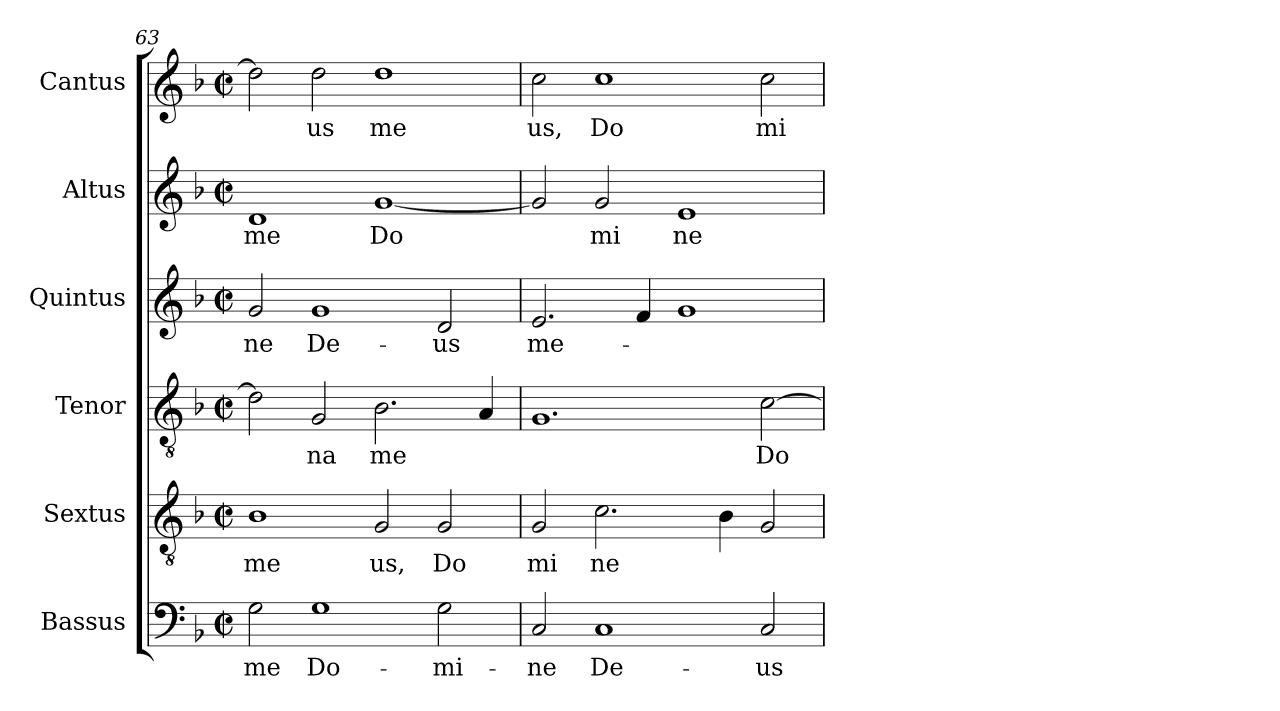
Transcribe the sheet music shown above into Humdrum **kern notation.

**kern	**text	**kern	**text	**kern	**text	**kern	**text	**kern	**text	**kern	**text
*part6	*part6	*part5	*part5	*part4	*part4	*part3	*part3	*part2	*part2	*part1	*part1
*staff6	*staff6	*staff5	*staff5	*staff4	*staff4	*staff3	*staff3	*staff2	*staff2	*staff1	*staff1
*I"Bassus	*	*I"Sextus	*	*I"Tenor	*	*I"Quintus	*	*I"Altus	*	*I"Cantus	*
*clefF4	*	*clefGv2	*	*clefGv2	*	*clefG2	*	*clefG2	*	*clefG2	*
*k[b-]	*	*k[b-]	*	*k[b-]	*	*k[b-]	*	*k[b-]	*	*k[b-]	*
*F:	*	*F:	*	*F:	*	*F:	*	*F:	*	*F:	*
*M2/2	*	*M2/2	*	*M2/2	*	*M2/2	*	*M2/2	*	*M2/2	*
*met(c|)	*	*met(c|)	*	*met(c|)	*	*met(c|)	*	*met(c|)	*	*met(c|)	*
=63	=63	=63	=63	=63	=63	=63	=63	=63	=63	=63	=63
!	!LO:LY:b:cj	!	!LO:LY:b:cj	!	!	!	!LO:LY:b:cj	!	!LO:LY:b:cj	!	!
2G\	me	1B-	me	2d\]	.	2g/	-ne	1d	me	2dd\]	.
!	!LO:LY:b:cj	!	!	!	!LO:LY:b:cj	!	!LO:LY:b:cj	!	!	!	!LO:LY:b:cj
1G	Do-	.	.	2G/	na	1g	De-	.	.	2dd\	us
!	!	!	!LO:LY:b:cj	!	!LO:LY:b	!	!	!	!LO:LY:b:cj	!	!LO:LY:b:cj
.	.	2G/	us,	2.B-\	me	.	.	[<1g	Do	1dd	me
!	!LO:LY:b:cj	!	!LO:LY:b:cj	!	!	!	!LO:LY:b:cj	!	!	!	!
2G\	-mi-	2G/	Do	.	.	2d/	-us	.	.	.	.
.	.	.	.	4A/	.	.	.	.	.	.	.
=64	=64	=64	=64	=64	=64	=64	=64	=64	=64	=64	=64
!	!LO:LY:b:cj	!	!LO:LY:b:cj	!	!	!	!LO:LY:b	!	!	!	!LO:LY:b:cj
2C/	-ne	2G/	mi	1.G	.	2.e/	me-	2g/]	.	2cc\	us,
!	!LO:LY:b:cj	!	!LO:LY:b:cj	!	!	!	!	!	!LO:LY:b:cj	!	!LO:LY:b:cj
1C	De-	2.c\	ne	.	.	.	.	2g/	mi	1cc	Do
.	.	.	.	.	.	4f/	.	.	.	.	.
!	!	!	!	!	!	!	!	!	!LO:LY:b:cj	!	!
.	.	.	.	.	.	1g	.	1e	ne	.	.
.	.	4B-\	.	.	.	.	.	.	.	.	.
!	!LO:LY:b:cj	!	!	!	!LO:LY:b	!	!	!	!	!	!LO:LY:b:cj
2C/	-us	2G/	.	[>2c\	Do	.	.	.	.	2cc\	mi
=	=	=	=	=	=	=	=	=	=	=	=
*-	*-	*-	*-	*-	*-	*-	*-	*-	*-	*-	*-
